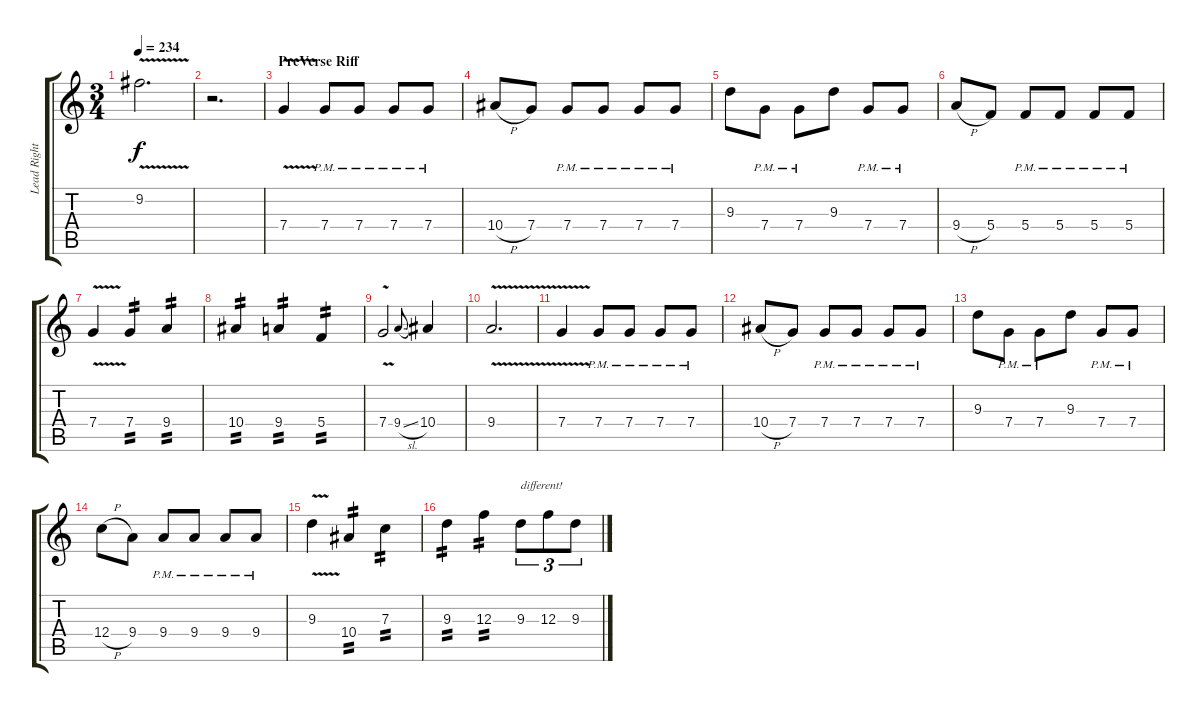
\track ("Lead Right" "Lead Right") {instrument overdrivenguitar}
\staff {score tabs}
\tuning (D4 A3 F3 C3 G2 D2) {hide}
\ts (3 4)
\tempo 234
\clef g2
\ks c
9.2{v}.2{d dy f} |
r.2{d} |
\section ("" "PreVerse Riff")
7.4{v}.4 7.4{pm}.8 7.4{pm}.8 7.4{pm}.8 7.4{pm}.8 |
10.4{h}.8 7.4.8 7.4{pm}.8 7.4{pm}.8 7.4{pm}.8 7.4{pm}.8 |
9.3.8 7.4{pm}.8 7.4{pm}.8 9.3.8 7.4{pm}.8 7.4{pm}.8 |
9.4{h}.8 5.4.8 5.4{pm}.8 5.4{pm}.8 5.4{pm}.8 5.4{pm}.8 |
7.4{v}.4 7.4.4{tp 2} 9.4.4{tp 2} |
10.4.4{tp 2} 9.4.4{tp 2} 5.4.4{tp 2} |
7.4{v}.2 9.4{sl}.8{gr onbeat} 10.4.4 |
9.4{v}.2{d} |
7.4{v}.4 7.4{pm}.8 7.4{pm}.8 7.4{pm}.8 7.4{pm}.8 |
10.4{h}.8 7.4.8 7.4{pm}.8 7.4{pm}.8 7.4{pm}.8 7.4{pm}.8 |
9.3.8 7.4{pm}.8 7.4{pm}.8 9.3.8 7.4{pm}.8 7.4{pm}.8 |
12.4{h}.8 9.4.8 9.4{pm}.8 9.4{pm}.8 9.4{pm}.8 9.4{pm}.8 |
9.3{v}.4 10.4.4{tp 2} 7.3.4{tp 2} |
9.3.4{tp 2} 12.3.4{tp 2} 9.3.8{tu (3 2) txt "different!"} 12.3.8{tu (3 2)} 9.3.8{tu (3 2)}
